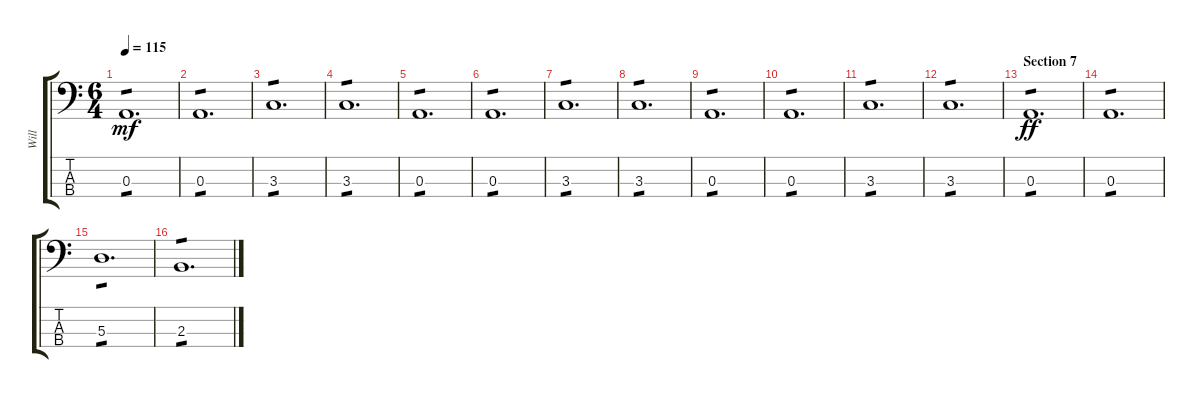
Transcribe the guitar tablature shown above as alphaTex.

\track ("Will" "Will") {instrument electricbasspick}
\staff {score tabs}
\tuning (G2 D2 A1 D1) {hide}
\ts (6 4)
\tempo 115
\clef f4
\ks c
0.3.1{d tp 1 dy mf} |
0.3.1{d tp 1} |
3.3.1{d tp 1} |
3.3.1{d tp 1} |
0.3.1{d tp 1} |
0.3.1{d tp 1} |
3.3.1{d tp 1} |
3.3.1{d tp 1} |
0.3.1{d tp 1} |
0.3.1{d tp 1} |
3.3.1{d tp 1} |
3.3.1{d tp 1} |
\section ("" "Section 7")
0.3.1{d tp 1 dy ff} |
0.3.1{d tp 1} |
5.3.1{d tp 1} |
2.3.1{d tp 1}
